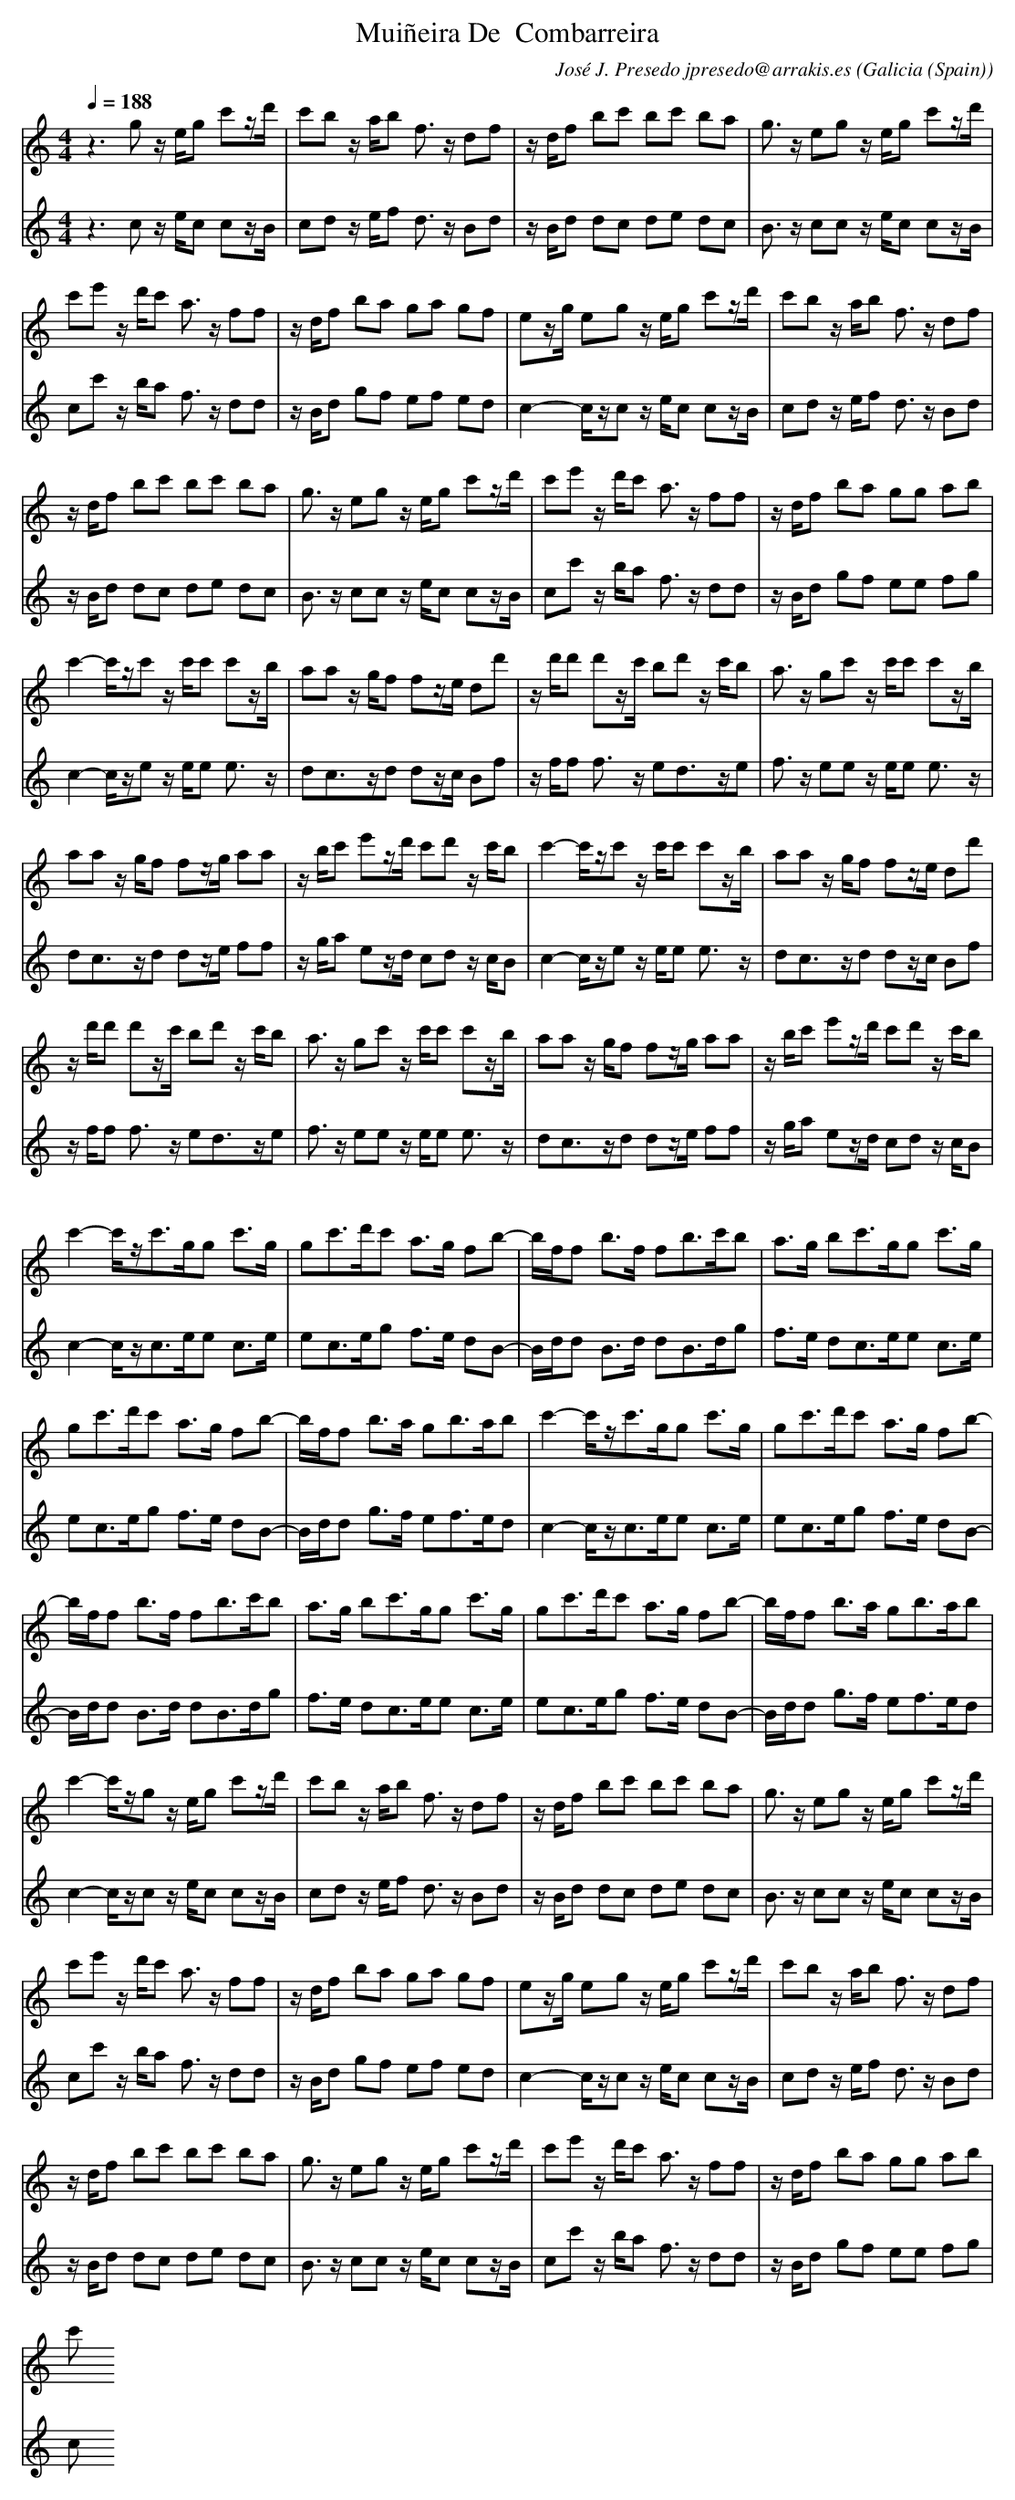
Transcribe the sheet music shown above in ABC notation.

X:1
T:Muiñeira De  Combarreira
O:Galicia (Spain)
C: Jos\'e J. Presedo jpresedo@arrakis.es
M: 4/4
L: 1/8
Q:1/4=188
K:C % 0 sharps
V:1
z3g z/2e/2g c'z/2d'/2|c'b z/2a/2b f3/2z/2 df|z/2d/2f bc' bc' ba|g3/2z/2 eg z/2e/2g c'z/2d'/2|
c'e' z/2d'/2c' a3/2z/2 ff|z/2d/2f ba ga gf|ez/2g/2 eg z/2e/2g c'z/2d'/2|c'b z/2a/2b f3/2z/2 df|
z/2d/2f bc' bc' ba|g3/2z/2 eg z/2e/2g c'z/2d'/2|c'e' z/2d'/2c' a3/2z/2 ff|z/2d/2f ba gg ab|
c'2- c'/2z/2c' z/2c'/2c' c'z/2b/2|aa z/2g/2f fz/2e/2 dd'|z/2d'/2d' d'z/2c'/2 bd' z/2c'/2b|a3/2z/2 gc' z/2c'/2c' c'z/2b/2|
aa z/2g/2f fz/2g/2 aa|z/2b/2c' e'z/2d'/2 c'd' z/2c'/2b|c'2- c'/2z/2c' z/2c'/2c' c'z/2b/2|aa z/2g/2f fz/2e/2 dd'|
z/2d'/2d' d'z/2c'/2 bd' z/2c'/2b|a3/2z/2 gc' z/2c'/2c' c'z/2b/2|aa z/2g/2f fz/2g/2 aa|z/2b/2c' e'z/2d'/2 c'd' z/2c'/2b|
c'2- c'/2z/2c'3/2g/2g c'3/2g/2|gc'3/2d'/2c' a3/2g/2 fb-|b/2f/2f b3/2f/2 fb3/2c'/2b|a3/2g/2 bc'3/2g/2g c'3/2g/2|
gc'3/2d'/2c' a3/2g/2 fb-|b/2f/2f b3/2a/2 gb3/2a/2b|c'2- c'/2z/2c'3/2g/2g c'3/2g/2|gc'3/2d'/2c' a3/2g/2 fb-|
b/2f/2f b3/2f/2 fb3/2c'/2b|a3/2g/2 bc'3/2g/2g c'3/2g/2|gc'3/2d'/2c' a3/2g/2 fb-|b/2f/2f b3/2a/2 gb3/2a/2b|
c'2- c'/2z/2g z/2e/2g c'z/2d'/2|c'b z/2a/2b f3/2z/2 df|z/2d/2f bc' bc' ba|g3/2z/2 eg z/2e/2g c'z/2d'/2|
c'e' z/2d'/2c' a3/2z/2 ff|z/2d/2f ba ga gf|ez/2g/2 eg z/2e/2g c'z/2d'/2|c'b z/2a/2b f3/2z/2 df|
z/2d/2f bc' bc' ba|g3/2z/2 eg z/2e/2g c'z/2d'/2|c'e' z/2d'/2c' a3/2z/2 ff|z/2d/2f ba gg ab|
c'
V:2
z3c z/2e/2c cz/2B/2|cd z/2e/2f d3/2z/2 Bd|z/2B/2d dc de dc|B3/2z/2 cc z/2e/2c cz/2B/2|
cc' z/2b/2a f3/2z/2 dd|z/2B/2d gf ef ed|c2- c/2z/2c z/2e/2c cz/2B/2|cd z/2e/2f d3/2z/2 Bd|
z/2B/2d dc de dc|B3/2z/2 cc z/2e/2c cz/2B/2|cc' z/2b/2a f3/2z/2 dd|z/2B/2d gf ee fg|
c2- c/2z/2e z/2e/2e e3/2z/2|dc3/2z/2d dz/2c/2 Bf|z/2f/2f f3/2z/2 ed3/2z/2e|f3/2z/2 ee z/2e/2e e3/2z/2|
dc3/2z/2d dz/2e/2 ff|z/2g/2a ez/2d/2 cd z/2c/2B|c2- c/2z/2e z/2e/2e e3/2z/2|dc3/2z/2d dz/2c/2 Bf|
z/2f/2f f3/2z/2 ed3/2z/2e|f3/2z/2 ee z/2e/2e e3/2z/2|dc3/2z/2d dz/2e/2 ff|z/2g/2a ez/2d/2 cd z/2c/2B|
c2- c/2z/2c3/2e/2e c3/2e/2|ec3/2e/2g f3/2e/2 dB-|B/2d/2d B3/2d/2 dB3/2d/2g|f3/2e/2 dc3/2e/2e c3/2e/2|
ec3/2e/2g f3/2e/2 dB-|B/2d/2d g3/2f/2 ef3/2e/2d|c2- c/2z/2c3/2e/2e c3/2e/2|ec3/2e/2g f3/2e/2 dB-|
B/2d/2d B3/2d/2 dB3/2d/2g|f3/2e/2 dc3/2e/2e c3/2e/2|ec3/2e/2g f3/2e/2 dB-|B/2d/2d g3/2f/2 ef3/2e/2d|
c2- c/2z/2c z/2e/2c cz/2B/2|cd z/2e/2f d3/2z/2 Bd|z/2B/2d dc de dc|B3/2z/2 cc z/2e/2c cz/2B/2|
cc' z/2b/2a f3/2z/2 dd|z/2B/2d gf ef ed|c2- c/2z/2c z/2e/2c cz/2B/2|cd z/2e/2f d3/2z/2 Bd|
z/2B/2d dc de dc|B3/2z/2 cc z/2e/2c cz/2B/2|cc' z/2b/2a f3/2z/2 dd|z/2B/2d gf ee fg|
c
